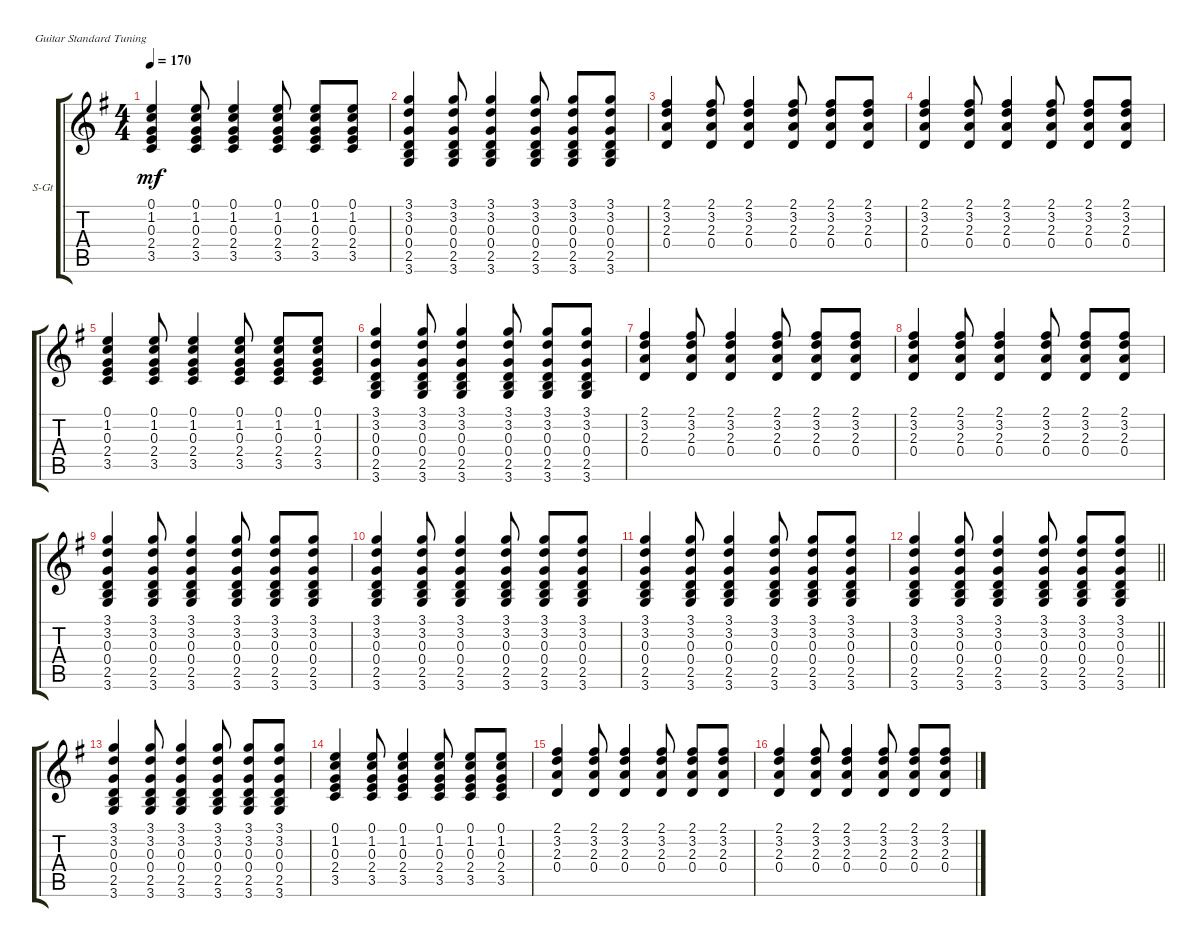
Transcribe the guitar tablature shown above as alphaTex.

\defaultSystemsLayout 4
\bracketExtendMode groupsimilarinstruments
\firstSystemTrackNameOrientation horizontal
\otherSystemsTrackNameOrientation horizontal
\track ("Steel Guitar" "S-Gt") {instrument acousticguitarsteel}
\staff {score tabs}
\tuning (E4 B3 G3 D3 A2 E2)
\ts (4 4)
\tempo 170
\clef g2
\ks g
(3.5 2.4 0.3 1.2 0.1).4{dy mf} (3.5 2.4 0.3 1.2 0.1).8 (3.5 2.4 0.3 1.2 0.1).4 (3.5 2.4 0.3 1.2 0.1).8 (3.5 2.4 0.3 1.2 0.1).8 (3.5 2.4 0.3 1.2 0.1).8 |
(3.6 2.5 0.4 0.3 3.2 3.1).4 (3.6 2.5 0.4 0.3 3.2 3.1).8 (3.6 2.5 0.4 0.3 3.2 3.1).4 (3.6 2.5 0.4 0.3 3.2 3.1).8 (3.6 2.5 0.4 0.3 3.2 3.1).8 (3.6 2.5 0.4 0.3 3.2 3.1).8 |
(0.4 2.3 3.2 2.1).4 (0.4 2.3 3.2 2.1).8 (0.4 2.3 3.2 2.1).4 (0.4 2.3 3.2 2.1).8 (0.4 2.3 3.2 2.1).8 (0.4 2.3 3.2 2.1).8 |
(0.4 2.3 3.2 2.1).4 (0.4 2.3 3.2 2.1).8 (0.4 2.3 3.2 2.1).4 (0.4 2.3 3.2 2.1).8 (0.4 2.3 3.2 2.1).8 (0.4 2.3 3.2 2.1).8 |
(3.5 2.4 0.3 1.2 0.1).4 (3.5 2.4 0.3 1.2 0.1).8 (3.5 2.4 0.3 1.2 0.1).4 (3.5 2.4 0.3 1.2 0.1).8 (3.5 2.4 0.3 1.2 0.1).8 (3.5 2.4 0.3 1.2 0.1).8 |
(3.6 2.5 0.4 0.3 3.2 3.1).4 (3.6 2.5 0.4 0.3 3.2 3.1).8 (3.6 2.5 0.4 0.3 3.2 3.1).4 (3.6 2.5 0.4 0.3 3.2 3.1).8 (3.6 2.5 0.4 0.3 3.2 3.1).8 (3.6 2.5 0.4 0.3 3.2 3.1).8 |
(0.4 2.3 3.2 2.1).4 (0.4 2.3 3.2 2.1).8 (0.4 2.3 3.2 2.1).4 (0.4 2.3 3.2 2.1).8 (0.4 2.3 3.2 2.1).8 (0.4 2.3 3.2 2.1).8 |
(0.4 2.3 3.2 2.1).4 (0.4 2.3 3.2 2.1).8 (0.4 2.3 3.2 2.1).4 (0.4 2.3 3.2 2.1).8 (0.4 2.3 3.2 2.1).8 (0.4 2.3 3.2 2.1).8 |
(3.6 2.5 0.4 0.3 3.2 3.1).4 (3.6 2.5 0.4 0.3 3.2 3.1).8 (3.6 2.5 0.4 0.3 3.2 3.1).4 (3.6 2.5 0.4 0.3 3.2 3.1).8 (3.6 2.5 0.4 0.3 3.2 3.1).8 (3.6 2.5 0.4 0.3 3.2 3.1).8 |
(3.6 2.5 0.4 0.3 3.2 3.1).4 (3.6 2.5 0.4 0.3 3.2 3.1).8 (3.6 2.5 0.4 0.3 3.2 3.1).4 (3.6 2.5 0.4 0.3 3.2 3.1).8 (3.6 2.5 0.4 0.3 3.2 3.1).8 (3.6 2.5 0.4 0.3 3.2 3.1).8 |
(3.6 2.5 0.4 0.3 3.2 3.1).4 (3.6 2.5 0.4 0.3 3.2 3.1).8 (3.6 2.5 0.4 0.3 3.2 3.1).4 (3.6 2.5 0.4 0.3 3.2 3.1).8 (3.6 2.5 0.4 0.3 3.2 3.1).8 (3.6 2.5 0.4 0.3 3.2 3.1).8 |
\barLineRight lightlight
(3.6 2.5 0.4 0.3 3.2 3.1).4 (3.6 2.5 0.4 0.3 3.2 3.1).8 (3.6 2.5 0.4 0.3 3.2 3.1).4 (3.6 2.5 0.4 0.3 3.2 3.1).8 (3.6 2.5 0.4 0.3 3.2 3.1).8 (3.6 2.5 0.4 0.3 3.2 3.1).8 |
(3.6 2.5 0.4 0.3 3.2 3.1).4 (3.6 2.5 0.4 0.3 3.2 3.1).8 (3.6 2.5 0.4 0.3 3.2 3.1).4 (3.6 2.5 0.4 0.3 3.2 3.1).8 (3.6 2.5 0.4 0.3 3.2 3.1).8 (3.6 2.5 0.4 0.3 3.2 3.1).8 |
(3.5 2.4 0.3 1.2 0.1).4 (3.5 2.4 0.3 1.2 0.1).8 (3.5 2.4 0.3 1.2 0.1).4 (3.5 2.4 0.3 1.2 0.1).8 (3.5 2.4 0.3 1.2 0.1).8 (3.5 2.4 0.3 1.2 0.1).8 |
(0.4 2.3 3.2 2.1).4 (0.4 2.3 3.2 2.1).8 (0.4 2.3 3.2 2.1).4 (0.4 2.3 3.2 2.1).8 (0.4 2.3 3.2 2.1).8 (0.4 2.3 3.2 2.1).8 |
(0.4 2.3 3.2 2.1).4 (0.4 2.3 3.2 2.1).8 (0.4 2.3 3.2 2.1).4 (0.4 2.3 3.2 2.1).8 (0.4 2.3 3.2 2.1).8 (0.4 2.3 3.2 2.1).8
